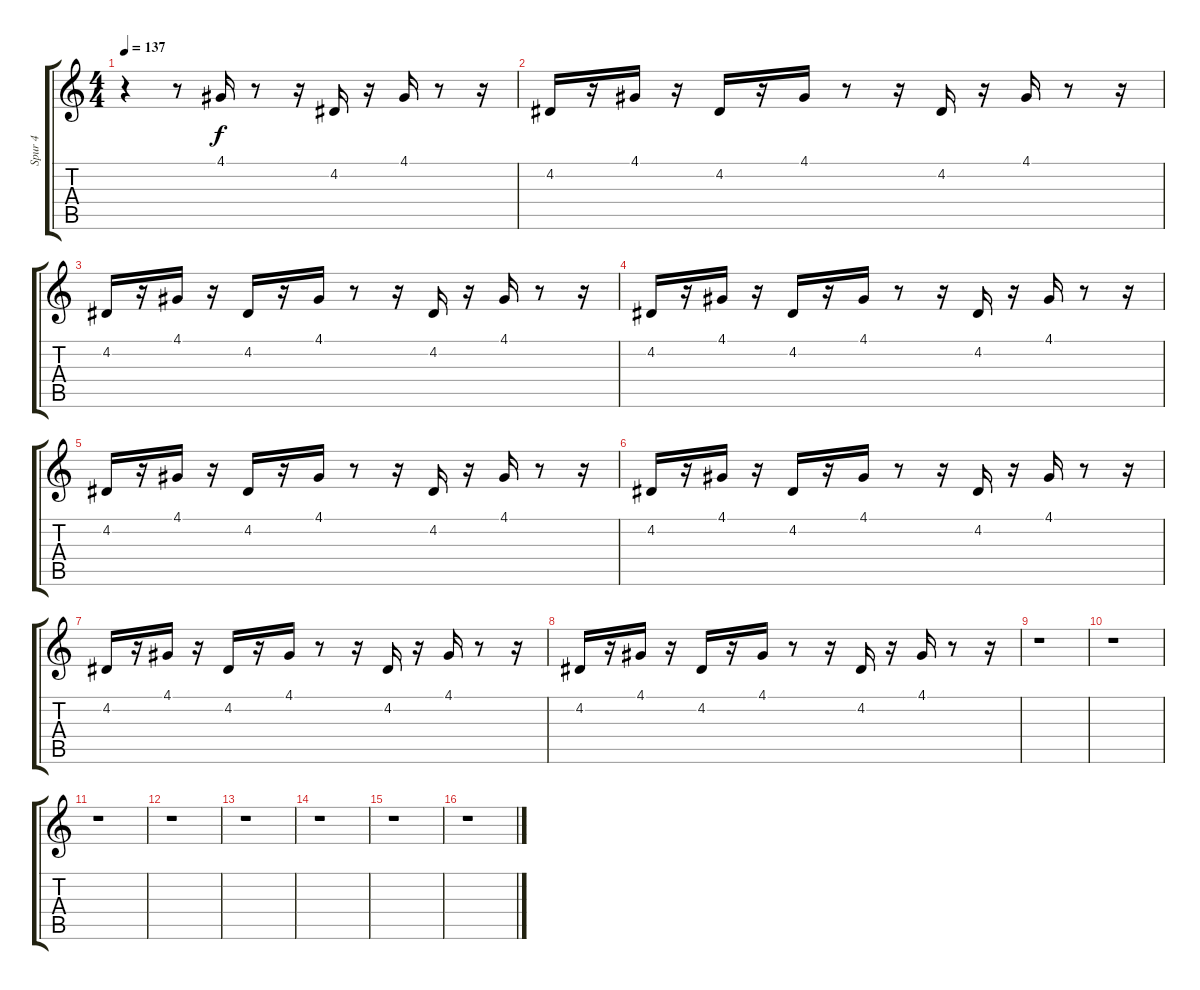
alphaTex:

\track ("Spur 4" "Spur 4") {instrument lead1square}
\staff {score tabs}
\tuning (E4 B3 G3 D3 A2 E2) {hide}
\ts (4 4)
\tempo 137
\clef g2
\ks c
r.4{dy f} r.8 4.1.16 r.8 r.16 4.2.16 r.16 4.1.16 r.8 r.16 |
4.2.16 r.16 4.1.16 r.16 4.2.16 r.16 4.1.16 r.8 r.16 4.2.16 r.16 4.1.16 r.8 r.16 |
4.2.16 r.16 4.1.16 r.16 4.2.16 r.16 4.1.16 r.8 r.16 4.2.16 r.16 4.1.16 r.8 r.16 |
4.2.16 r.16 4.1.16 r.16 4.2.16 r.16 4.1.16 r.8 r.16 4.2.16 r.16 4.1.16 r.8 r.16 |
4.2.16 r.16 4.1.16 r.16 4.2.16 r.16 4.1.16 r.8 r.16 4.2.16 r.16 4.1.16 r.8 r.16 |
4.2.16 r.16 4.1.16 r.16 4.2.16 r.16 4.1.16 r.8 r.16 4.2.16 r.16 4.1.16 r.8 r.16 |
4.2.16 r.16 4.1.16 r.16 4.2.16 r.16 4.1.16 r.8 r.16 4.2.16 r.16 4.1.16 r.8 r.16 |
4.2.16 r.16 4.1.16 r.16 4.2.16 r.16 4.1.16 r.8 r.16 4.2.16 r.16 4.1.16 r.8 r.16 |
r.1 |
r.1 |
r.1 |
r.1 |
r.1 |
r.1 |
r.1 |
r.1
